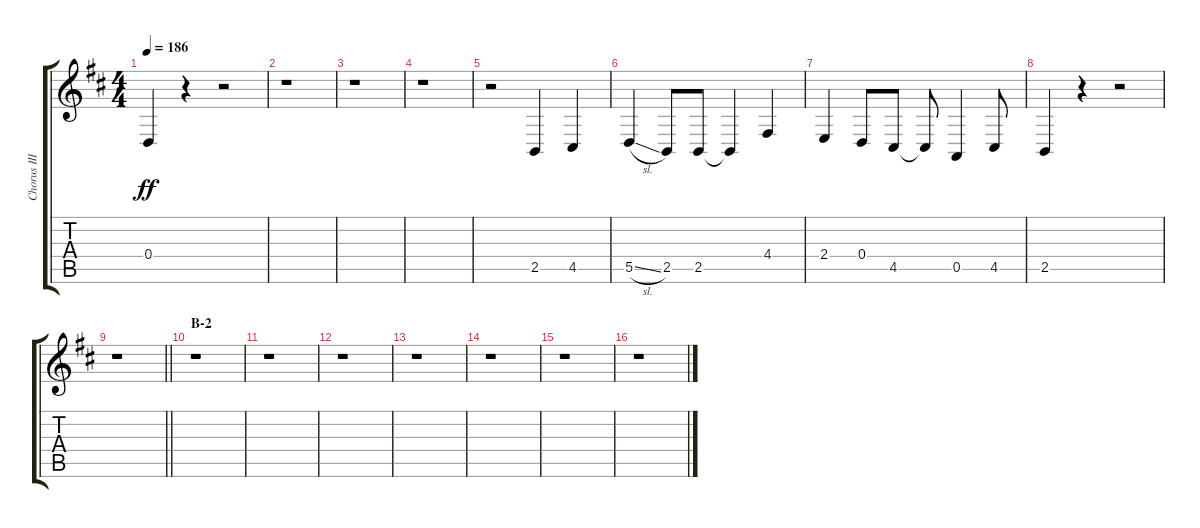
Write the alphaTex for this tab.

\track ("Chorus III" "Chorus III") {instrument voiceoohs}
\staff {score tabs}
\tuning (E4 B3 G3 D3 A2 E2) {hide}
\ts (4 4)
\tempo 186
\clef g2
\ks d
0.4{t}.4{dy ff} r.4 r.2 |
r.1 |
r.1 |
r.1 |
r.2 2.5.4 4.5.4 |
5.5{sl}.4 2.5.8 2.5.8 2.5{t}.4 4.4.4 |
2.4.4 0.4.8 4.5.8 4.5{t}.8 0.5.4 4.5.8 |
2.5.4 r.4 r.2 |
\barLineRight lightlight
r.1 |
\section ("" "B-2")
r.1 |
r.1 |
r.1 |
r.1 |
r.1 |
r.1 |
r.1
